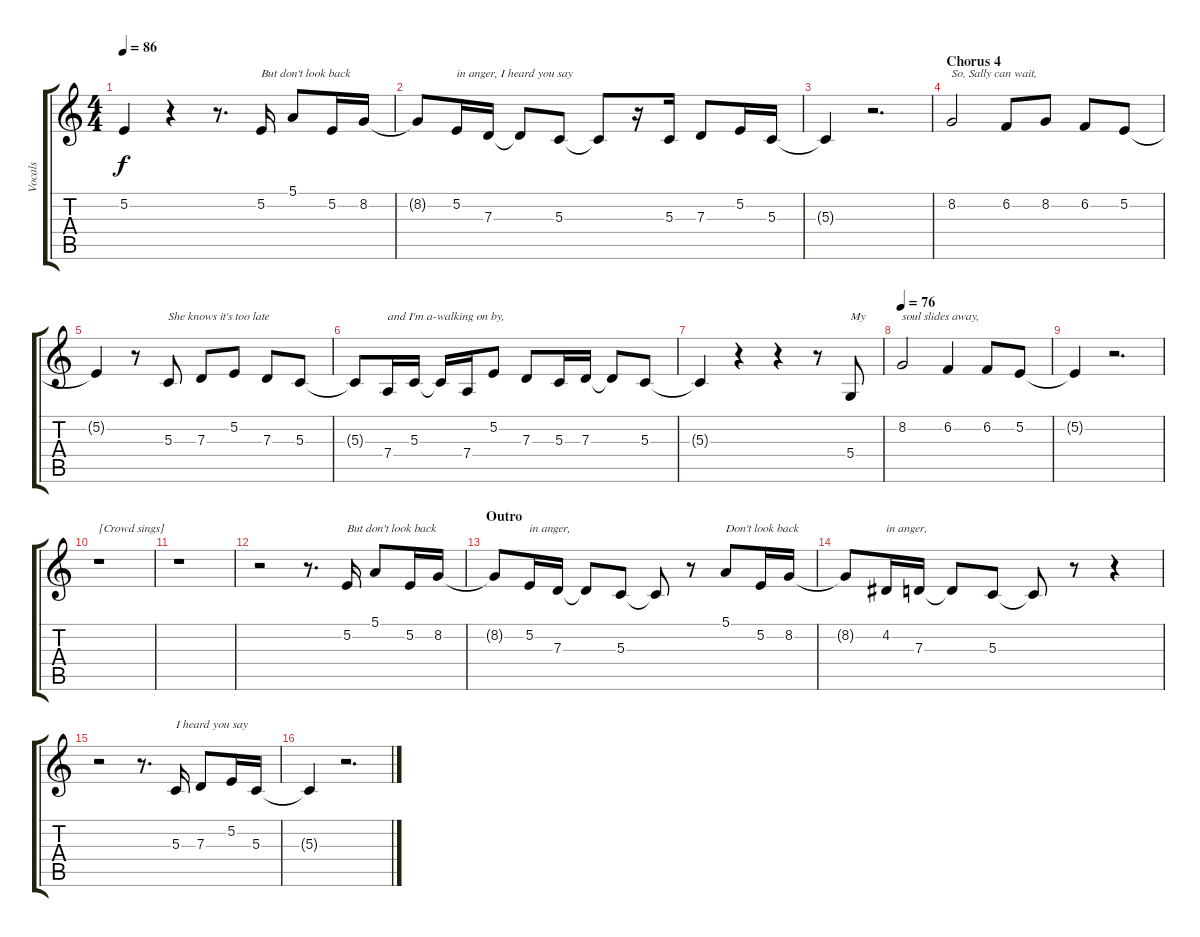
\track ("Vocals" "Vocals") {instrument tenorsax}
\staff {score tabs}
\tuning (E4 B3 G3 D3 A2 E2) {hide}
\ts (4 4)
\tempo 86
\clef g2
\ks c
5.2{t}.4{dy f} r.4 r.8{d} 5.2.16{txt "But don't look back"} 5.1.8 5.2.16 8.2.16 |
8.2{t}.8 5.2.16{txt "in anger, I heard you say"} 7.3.16 7.3{t}.8 5.3.8 5.3{t}.8 r.16 5.3.16 7.3.8 5.2.16 5.3.16 |
5.3{t}.4 r.2{d} |
\section ("" "Chorus 4")
8.2.2{txt "So, Sally can wait,"} 6.2.8 8.2.8 6.2.8 5.2.8 |
5.2{t}.4 r.8 5.3.8{txt "She knows it's too late"} 7.3.8 5.2.8 7.3.8 5.3.8 |
5.3{t}.8 7.4.16{txt "and I'm a-walking on by,"} 5.3.16 5.3{t}.16 7.4.16 5.2.8 7.3.8 5.3.16 7.3.16 7.3{t}.8 5.3.8 |
5.3{t}.4 r.4 r.4 r.8 5.4.8{txt "My"} |
\tempo 76
8.2.2{txt "soul slides away,"} 6.2.4 6.2.8 5.2.8 |
5.2{t}.4 r.2{d} |
r.1{txt "[Crowd sings]"} |
r.1 |
r.2 r.8{d} 5.2.16{txt "But don't look back"} 5.1.8 5.2.16 8.2.16 |
\section ("" "Outro")
8.2{t}.8 5.2.16{txt "in anger,"} 7.3.16 7.3{t}.8 5.3.8 5.3{t}.8 r.8 5.1.8{txt "Don't look back"} 5.2.16 8.2.16 |
8.2{t}.8 4.2.16{txt "in anger,"} 7.3.16 7.3{t}.8 5.3.8 5.3{t}.8 r.8 r.4 |
r.2 r.8{d} 5.3.16{txt "I heard you say"} 7.3.8 5.2.16 5.3.16 |
5.3{t}.4 r.2{d}
